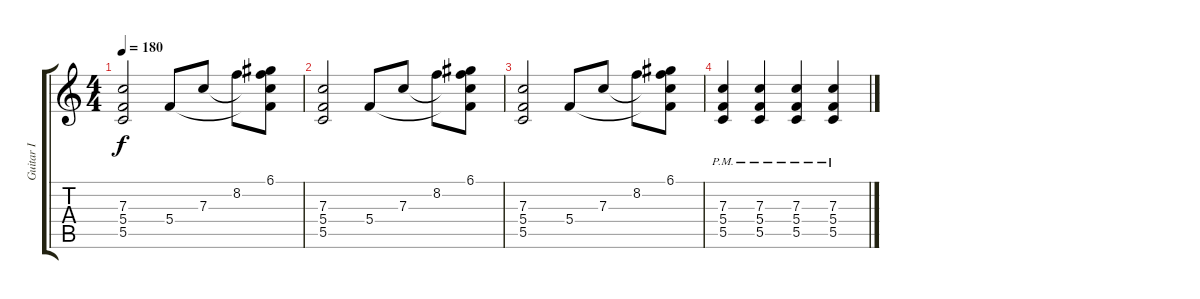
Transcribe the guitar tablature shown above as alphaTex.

\track ("Guitar I" "Guitar I") {instrument overdrivenguitar}
\staff {score tabs}
\tuning (D4 A3 F3 C3 G2 D2) {hide}
\ts (4 4)
\tempo 180
\clef g2
\ks c
(7.3 5.4 5.5).2{dy f} 5.4.8 7.3.8 8.2.8 (6.1 8.2{t} 7.3{t} 5.4{t}).8 |
(7.3 5.4 5.5).2 5.4.8 7.3.8 8.2.8 (6.1 8.2{t} 7.3{t} 5.4{t}).8 |
(7.3 5.4 5.5).2 5.4.8 7.3.8 8.2.8 (6.1 8.2{t} 7.3{t} 5.4{t}).8 |
(7.3{pm} 5.4{pm} 5.5{pm}).4 (7.3{pm} 5.4{pm} 5.5{pm}).4 (7.3{pm} 5.4{pm} 5.5{pm}).4 (7.3{pm} 5.4{pm} 5.5{pm}).4
